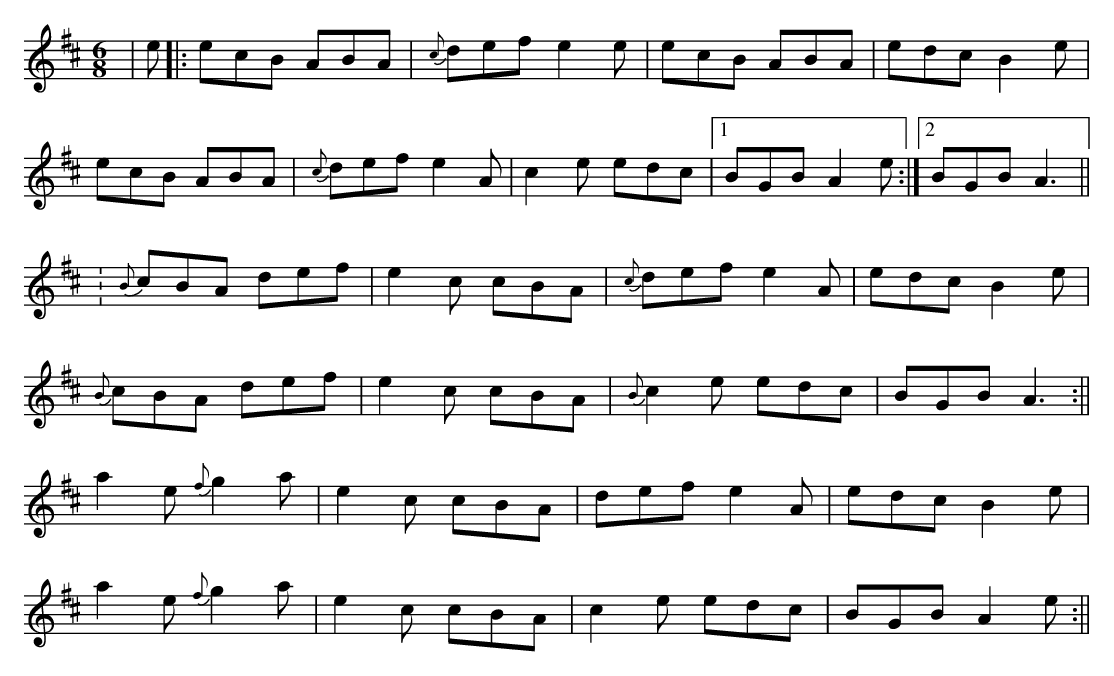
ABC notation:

X:1
K:Amix
L:1/8
M:6/8
|e|:ecB ABA|{c}def e2e|ecB ABA|edc B2e|
ecB ABA|{c}def e2A|c2e edc|1BGB A2e:|2BGB A3||
:{B}cBA def|e2c cBA|{c}def e2A|edc B2e|
{B}cBA def|e2c cBA|{B}c2e edc|BGB A3:||
a2e {f}g2a|e2c cBA|def e2A|edc B2e|
a2e {f}g2a|e2c cBA|c2e edc|BGB A2e:||
